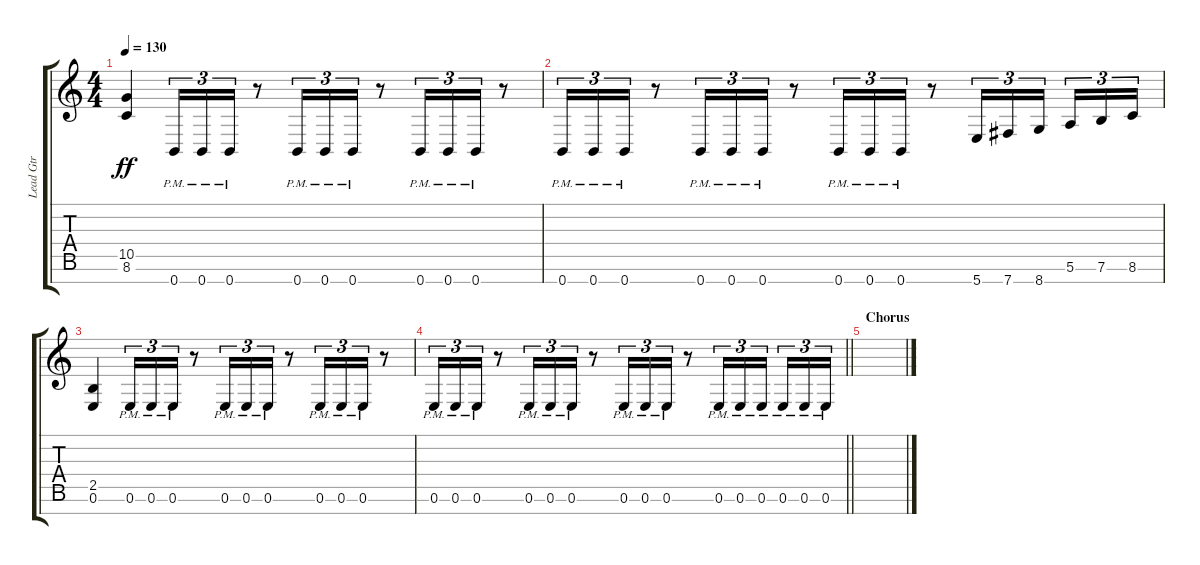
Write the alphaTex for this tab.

\track ("Lead Gtr" "Lead Gtr") {instrument distortionguitar}
\staff {score tabs}
\tuning (E4 B3 G3 D3 A2 E2 B1) {hide}
\ts (4 4)
\tempo 130
\clef g2
\ks c
(10.5 8.6).4{dy ff} 0.7{pm}.16{tu (3 2)} 0.7{pm}.16{tu (3 2)} 0.7{pm}.16{tu (3 2)} r.8 0.7{pm}.16{tu (3 2)} 0.7{pm}.16{tu (3 2)} 0.7{pm}.16{tu (3 2)} r.8 0.7{pm}.16{tu (3 2)} 0.7{pm}.16{tu (3 2)} 0.7{pm}.16{tu (3 2)} r.8 |
0.7{pm}.16{tu (3 2)} 0.7{pm}.16{tu (3 2)} 0.7{pm}.16{tu (3 2)} r.8 0.7{pm}.16{tu (3 2)} 0.7{pm}.16{tu (3 2)} 0.7{pm}.16{tu (3 2)} r.8 0.7{pm}.16{tu (3 2)} 0.7{pm}.16{tu (3 2)} 0.7{pm}.16{tu (3 2)} r.8 5.7.16{tu (3 2)} 7.7.16{tu (3 2)} 8.7.16{tu (3 2) beam splitsecondary} 5.6.16{tu (3 2)} 7.6.16{tu (3 2)} 8.6.16{tu (3 2)} |
(2.5 0.6).4 0.6{pm}.16{tu (3 2)} 0.6{pm}.16{tu (3 2)} 0.6{pm}.16{tu (3 2)} r.8 0.6{pm}.16{tu (3 2)} 0.6{pm}.16{tu (3 2)} 0.6{pm}.16{tu (3 2)} r.8 0.6{pm}.16{tu (3 2)} 0.6{pm}.16{tu (3 2)} 0.6{pm}.16{tu (3 2)} r.8 |
\barLineRight lightlight
0.6{pm}.16{tu (3 2)} 0.6{pm}.16{tu (3 2)} 0.6{pm}.16{tu (3 2)} r.8 0.6{pm}.16{tu (3 2)} 0.6{pm}.16{tu (3 2)} 0.6{pm}.16{tu (3 2)} r.8 0.6{pm}.16{tu (3 2)} 0.6{pm}.16{tu (3 2)} 0.6{pm}.16{tu (3 2)} r.8 0.6{pm}.16{tu (3 2)} 0.6{pm}.16{tu (3 2)} 0.6{pm}.16{tu (3 2) beam splitsecondary} 0.6{pm}.16{tu (3 2)} 0.6{pm}.16{tu (3 2)} 0.6{pm}.16{tu (3 2)} |
\section ("" "Chorus")
